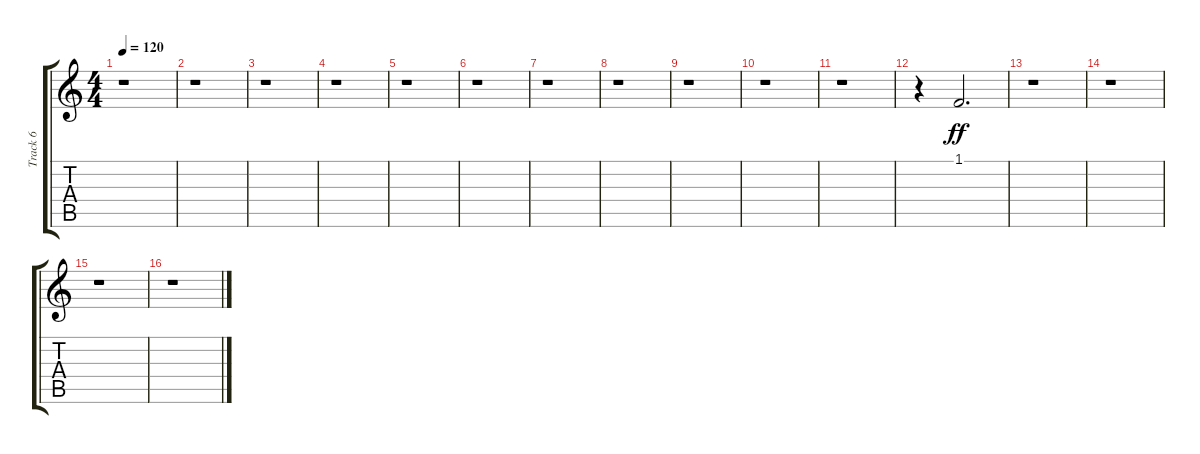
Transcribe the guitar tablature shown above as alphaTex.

\track ("Track 6" "Track 6") {instrument reversecymbal}
\staff {score tabs}
\tuning (E4 B3 G3 D3 A2 E2) {hide}
\ts (4 4)
\tempo 120
\clef g2
\ks c
r.1{dy ff} |
r.1 |
r.1 |
r.1 |
r.1 |
r.1 |
r.1 |
r.1 |
r.1 |
r.1 |
r.1 |
r.4 1.1.2{d} |
r.1 |
r.1 |
r.1 |
r.1
